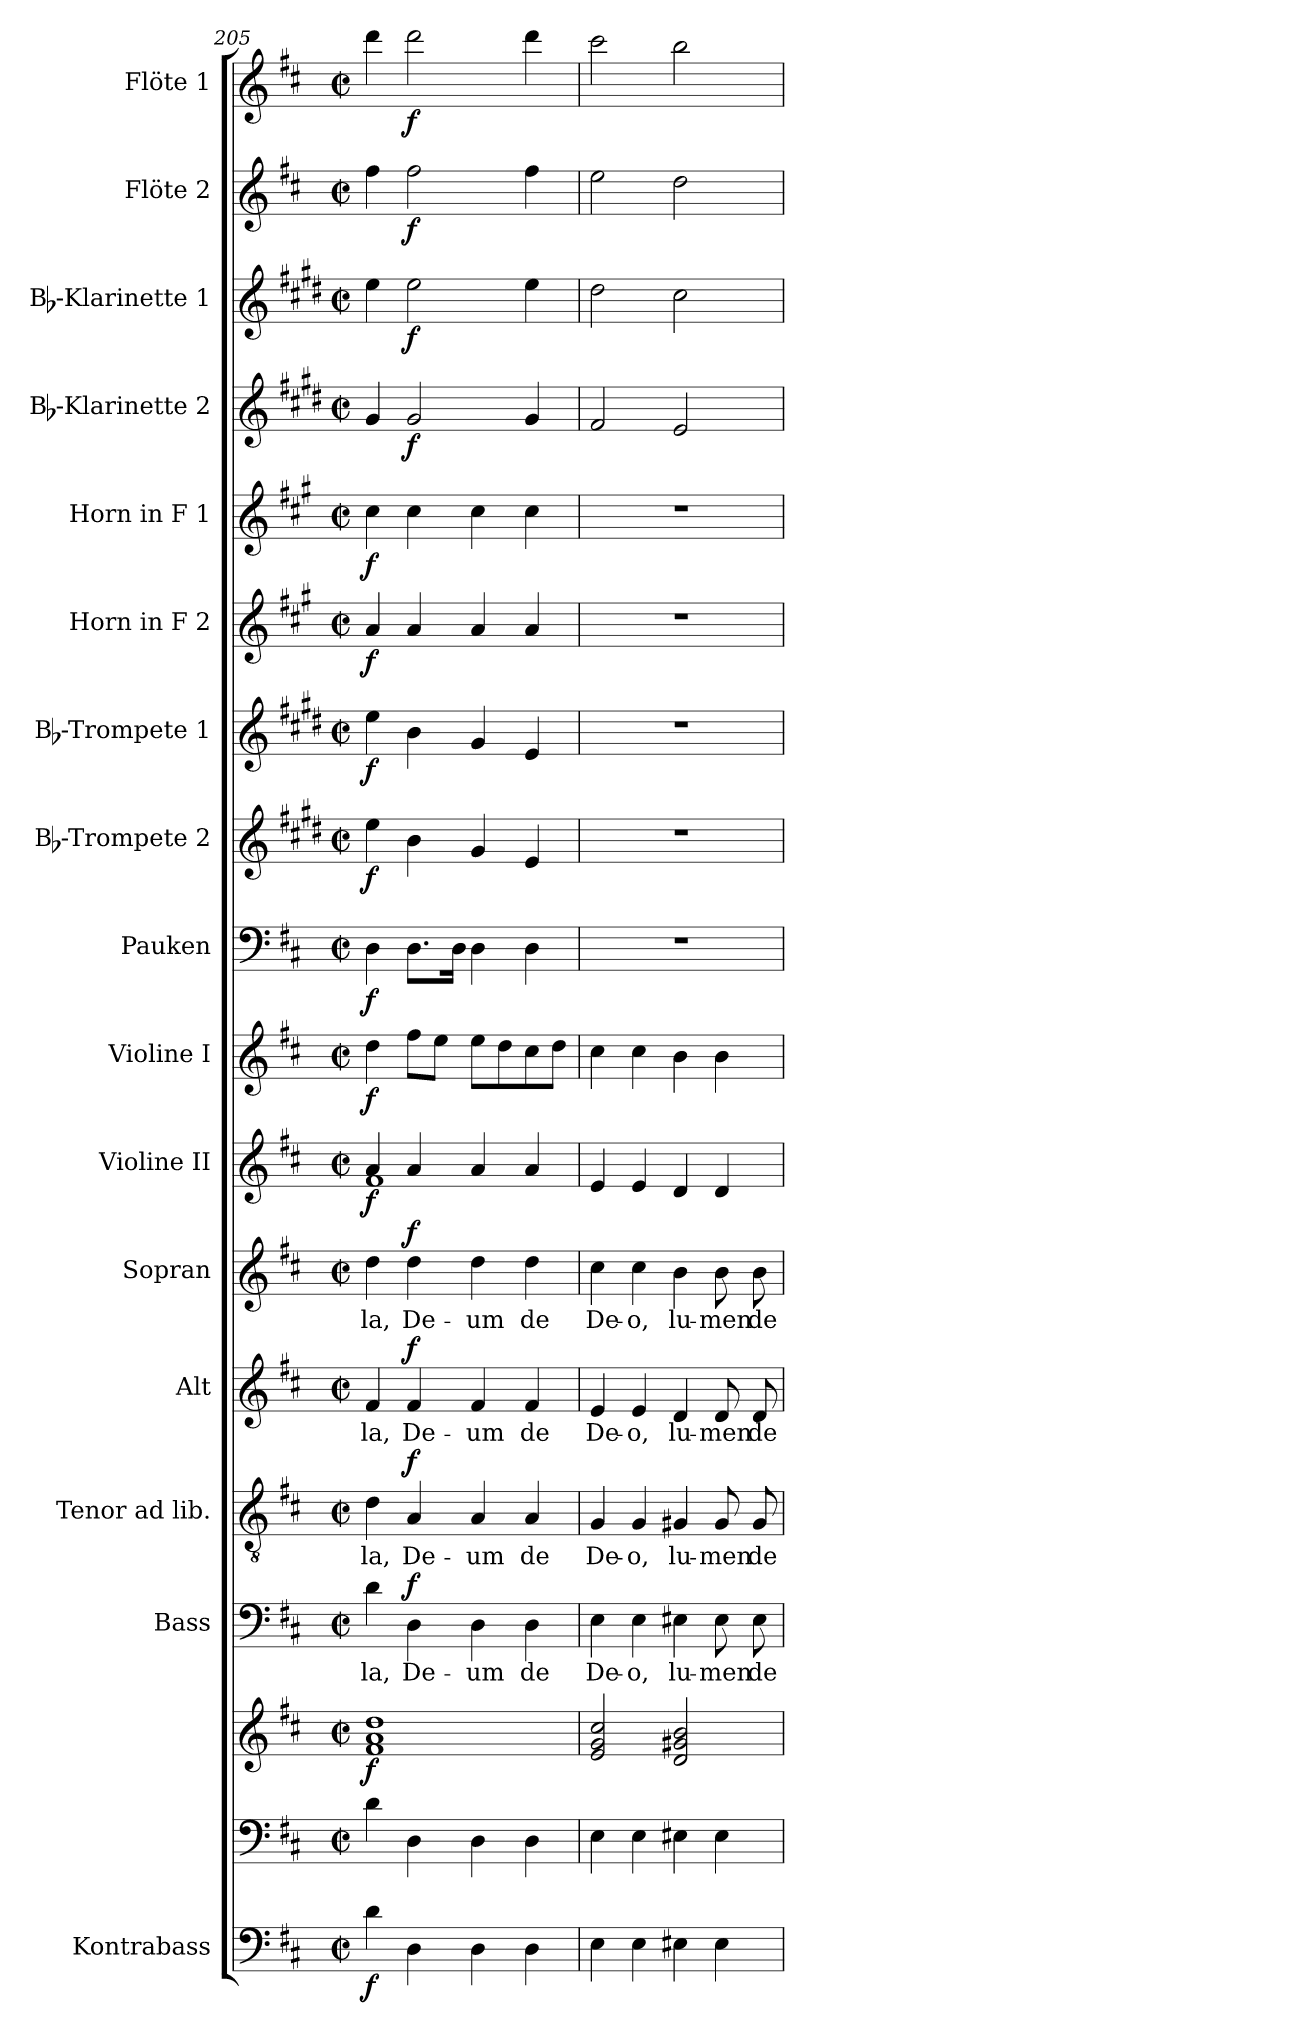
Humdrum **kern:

**kern	**dynam	**kern	**kern	**dynam	**kern	**text	**dynam	**kern	**text	**dynam	**kern	**text	**dynam	**kern	**text	**dynam	**kern	**dynam	**kern	**dynam	**kern	**dynam	**kern	**dynam	**kern	**dynam	**kern	**dynam	**kern	**dynam	**kern	**dynam	**kern	**dynam	**kern	**dynam	**kern	**dynam
*part17	*part17	*part16	*part16	*part16	*part15	*part15	*part15	*part14	*part14	*part14	*part13	*part13	*part13	*part12	*part12	*part12	*part11	*part11	*part10	*part10	*part9	*part9	*part8	*part8	*part7	*part7	*part6	*part6	*part5	*part5	*part4	*part4	*part3	*part3	*part2	*part2	*part1	*part1
*staff18	*staff18	*staff17	*staff16	*staff16/17	*staff15	*staff15	*staff15	*staff14	*staff14	*staff14	*staff13	*staff13	*staff13	*staff12	*staff12	*staff12	*staff11	*staff11	*staff10	*staff10	*staff9	*staff9	*staff8	*staff8	*staff7	*staff7	*staff6	*staff6	*staff5	*staff5	*staff4	*staff4	*staff3	*staff3	*staff2	*staff2	*staff1	*staff1
*I"Kontrabass	*	*	*	*	*I"Bass	*	*	*I"Tenor ad lib.	*	*	*I"Alt	*	*	*I"Sopran	*	*	*I"Violine II	*	*I"Violine I	*	*I"Pauken	*	*I"Bb-Trompete 2	*	*I"Bb-Trompete 1	*	*I"Horn in F 2	*	*I"Horn in F 1	*	*I"Bb-Klarinette 2	*	*I"Bb-Klarinette 1	*	*I"Flöte 2	*	*I"Flöte 1	*
*I'Kb.	*	*	*	*	*I'B.	*	*	*I'T.	*	*	*I'A.	*	*	*I'S.	*	*	*I'Vl. II	*	*I'Vl. I	*	*I'Pk.	*	*I'Bb Trp. 2	*	*I'Bb Trp. 1	*	*	*	*	*	*I'Bb Kl. 2	*	*I'Bb Kl. 1	*	*I'Fl. 2	*	*I'Fl. 1	*
*clefF4	*	*clefF4	*clefG2	*	*clefF4	*	*	*clefGv2	*	*	*clefG2	*	*	*clefG2	*	*	*clefG2	*	*clefG2	*	*clefF4	*	*clefG2	*	*clefG2	*	*clefG2	*	*clefG2	*	*clefG2	*	*clefG2	*	*clefG2	*	*clefG2	*
*ITrd7c12	*	*	*	*	*	*	*	*	*	*	*	*	*	*	*	*	*	*	*	*	*	*	*ITrd1c2	*	*ITrd1c2	*	*ITrd4c7	*	*ITrd4c7	*	*ITrd1c2	*	*ITrd1c2	*	*	*	*	*
*k[f#c#]	*	*k[f#c#]	*k[f#c#]	*	*k[f#c#]	*	*	*k[f#c#]	*	*	*k[f#c#]	*	*	*k[f#c#]	*	*	*k[f#c#]	*	*k[f#c#]	*	*k[f#c#]	*	*k[f#c#]	*	*k[f#c#]	*	*k[f#c#]	*	*k[f#c#]	*	*k[f#c#]	*	*k[f#c#]	*	*k[f#c#]	*	*k[f#c#]	*
*D:	*	*D:	*D:	*	*D:	*	*	*D:	*	*	*D:	*	*	*D:	*	*	*D:	*	*D:	*	*D:	*	*D:	*	*D:	*	*D:	*	*D:	*	*D:	*	*D:	*	*D:	*	*D:	*
*M2/2	*	*M2/2	*M2/2	*	*M2/2	*	*	*M2/2	*	*	*M2/2	*	*	*M2/2	*	*	*M2/2	*	*M2/2	*	*M2/2	*	*M2/2	*	*M2/2	*	*M2/2	*	*M2/2	*	*M2/2	*	*M2/2	*	*M2/2	*	*M2/2	*
*met(c|)	*	*met(c|)	*met(c|)	*	*met(c|)	*	*	*met(c|)	*	*	*met(c|)	*	*	*met(c|)	*	*	*met(c|)	*	*met(c|)	*	*met(c|)	*	*met(c|)	*	*met(c|)	*	*met(c|)	*	*met(c|)	*	*met(c|)	*	*met(c|)	*	*met(c|)	*	*met(c|)	*
=205	=205	=205	=205	=205	=205	=205	=205	=205	=205	=205	=205	=205	=205	=205	=205	=205	=205	=205	=205	=205	=205	=205	=205	=205	=205	=205	=205	=205	=205	=205	=205	=205	=205	=205	=205	=205	=205	=205
!	!LO:DY:b	!	!	!LO:DY:b	!	!LO:LY:b	!	!	!LO:LY:b	!	!	!LO:LY:b	!	!	!LO:LY:b	!	!	!LO:DY:b	!	!LO:DY:b	!	!LO:DY:b	!	!LO:DY:b	!	!LO:DY:b	!	!LO:DY:b	!	!LO:DY:b	!	!	!	!	!	!	!	!
*	*	*	*	*	*	*	*	*	*	*	*	*	*	*	*	*	*^	*	*	*	*	*	*	*	*	*	*	*	*	*	*	*	*	*	*	*	*	*
4D\	f	4d\	1f# 1a 1dd	f	4d\	-la,	.	4d\	-la,	.	4f#/	-la,	.	4dd\	-la,	.	4a/	1f#	f	4dd\	f	4D\	f	4dd\	f	4dd\	f	4d/	f	4f#\	f	4f#/	.	4dd\	.	4ff#\	.	4ddd\	.
!	!	!	!	!	!	!LO:LY:b	!LO:DY:a	!	!LO:LY:b	!LO:DY:a	!	!LO:LY:b	!LO:DY:a	!	!LO:LY:b	!LO:DY:a	!	!	!	!	!	!	!	!	!	!	!	!	!	!	!	!	!LO:DY:b	!	!LO:DY:b	!	!LO:DY:b	!	!LO:DY:b
4DD\	.	4D\	.	.	4D\	De-	f	4A/	De-	f	4f#/	De-	f	4dd\	De-	f	4a/	.	.	8ff#\L	.	8.D\L	.	4a\	.	4a\	.	4d/	.	4f#\	.	2f#/	f	2dd\	f	2ff#\	f	2ddd\	f
.	.	.	.	.	.	.	.	.	.	.	.	.	.	.	.	.	.	.	.	8ee\J	.	.	.	.	.	.	.	.	.	.	.	.	.	.	.	.	.	.	.
.	.	.	.	.	.	.	.	.	.	.	.	.	.	.	.	.	.	.	.	.	.	16D\Jk	.	.	.	.	.	.	.	.	.	.	.	.	.	.	.	.	.
!	!	!	!	!	!	!LO:LY:b	!	!	!LO:LY:b	!	!	!LO:LY:b	!	!	!LO:LY:b	!	!	!	!	!	!	!	!	!	!	!	!	!	!	!	!	!	!	!	!	!	!	!	!
4DD\	.	4D\	.	.	4D\	-um	.	4A/	-um	.	4f#/	-um	.	4dd\	-um	.	4a/	.	.	8ee\L	.	4D\	.	4f#/	.	4f#/	.	4d/	.	4f#\	.	.	.	.	.	.	.	.	.
.	.	.	.	.	.	.	.	.	.	.	.	.	.	.	.	.	.	.	.	8dd\	.	.	.	.	.	.	.	.	.	.	.	.	.	.	.	.	.	.	.
!	!	!	!	!	!	!LO:LY:b	!	!	!LO:LY:b	!	!	!LO:LY:b	!	!	!LO:LY:b	!	!	!	!	!	!	!	!	!	!	!	!	!	!	!	!	!	!	!	!	!	!	!	!
4DD\	.	4D\	.	.	4D\	de	.	4A/	de	.	4f#/	de	.	4dd\	de	.	4a/	.	.	8cc#\	.	4D\	.	4d/	.	4d/	.	4d/	.	4f#\	.	4f#/	.	4dd\	.	4ff#\	.	4ddd\	.
.	.	.	.	.	.	.	.	.	.	.	.	.	.	.	.	.	.	.	.	8dd\J	.	.	.	.	.	.	.	.	.	.	.	.	.	.	.	.	.	.	.
*	*	*	*	*	*	*	*	*	*	*	*	*	*	*	*	*	*v	*v	*	*	*	*	*	*	*	*	*	*	*	*	*	*	*	*	*	*	*	*	*
=206	=206	=206	=206	=206	=206	=206	=206	=206	=206	=206	=206	=206	=206	=206	=206	=206	=206	=206	=206	=206	=206	=206	=206	=206	=206	=206	=206	=206	=206	=206	=206	=206	=206	=206	=206	=206	=206	=206
!	!	!	!	!	!	!LO:LY:b	!	!	!LO:LY:b	!	!	!LO:LY:b	!	!	!LO:LY:b	!	!	!	!	!	!	!	!	!	!	!	!	!	!	!	!	!	!	!	!	!	!	!
4EE\	.	4E\	2e/ 2g/ 2cc#/	.	4E\	De-	.	4G/	De-	.	4e/	De-	.	4cc#\	De-	.	4e/	.	4cc#\	.	1r	.	1r	.	1r	.	1r	.	1r	.	2e/	.	2cc#\	.	2ee\	.	2ccc#\	.
!	!	!	!	!	!	!LO:LY:b	!	!	!LO:LY:b	!	!	!LO:LY:b	!	!	!LO:LY:b	!	!	!	!	!	!	!	!	!	!	!	!	!	!	!	!	!	!	!	!	!	!	!
4EE\	.	4E\	.	.	4E\	-o,	.	4G/	-o,	.	4e/	-o,	.	4cc#\	-o,	.	4e/	.	4cc#\	.	.	.	.	.	.	.	.	.	.	.	.	.	.	.	.	.	.	.
!	!	!	!	!	!	!LO:LY:b	!	!	!LO:LY:b	!	!	!LO:LY:b	!	!	!LO:LY:b	!	!	!	!	!	!	!	!	!	!	!	!	!	!	!	!	!	!	!	!	!	!	!
4EE#X\	.	4E#X\	2d/ 2g#X/ 2b/	.	4E#X\	lu-	.	4G#X/	lu-	.	4d/	lu-	.	4b\	lu-	.	4d/	.	4b\	.	.	.	.	.	.	.	.	.	.	.	2d/	.	2b\	.	2dd\	.	2bb\	.
!	!	!	!	!	!	!LO:LY:b	!	!	!LO:LY:b	!	!	!LO:LY:b	!	!	!LO:LY:b	!	!	!	!	!	!	!	!	!	!	!	!	!	!	!	!	!	!	!	!	!	!	!
4EE#\	.	4E#\	.	.	8E#\	-men	.	8G#/	-men	.	8d/	-men	.	8b\	-men	.	4d/	.	4b\	.	.	.	.	.	.	.	.	.	.	.	.	.	.	.	.	.	.	.
!	!	!	!	!	!	!LO:LY:b	!	!	!LO:LY:b	!	!	!LO:LY:b	!	!	!LO:LY:b	!	!	!	!	!	!	!	!	!	!	!	!	!	!	!	!	!	!	!	!	!	!	!
.	.	.	.	.	8E#\	de	.	8G#/	de	.	8d/	de	.	8b\	de	.	.	.	.	.	.	.	.	.	.	.	.	.	.	.	.	.	.	.	.	.	.	.
=	=	=	=	=	=	=	=	=	=	=	=	=	=	=	=	=	=	=	=	=	=	=	=	=	=	=	=	=	=	=	=	=	=	=	=	=	=	=
*-	*-	*-	*-	*-	*-	*-	*-	*-	*-	*-	*-	*-	*-	*-	*-	*-	*-	*-	*-	*-	*-	*-	*-	*-	*-	*-	*-	*-	*-	*-	*-	*-	*-	*-	*-	*-	*-	*-
